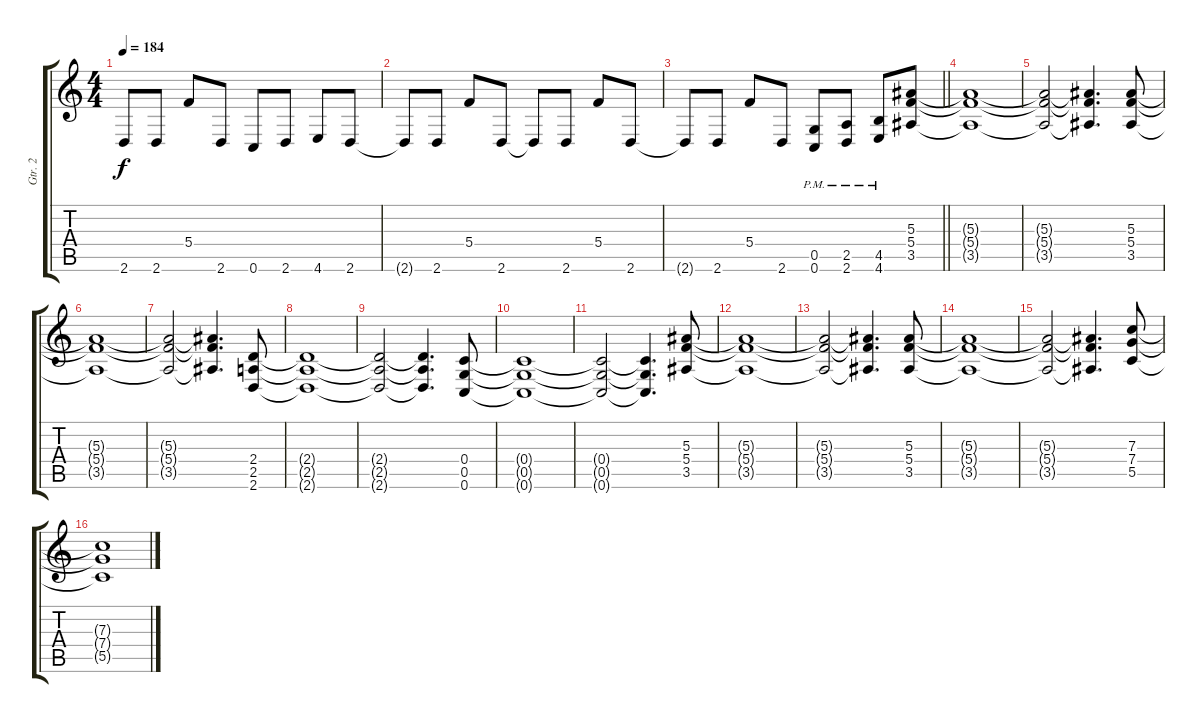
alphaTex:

\track ("Gtr. 2" "Gtr. 2") {instrument overdrivenguitar}
\staff {score tabs}
\tuning (D4 A3 F3 C3 G2 C2) {hide}
\ts (4 4)
\tempo 184
\clef g2
\ks c
2.6{t}.8{dy f} 2.6.8 5.4.8 2.6.8 0.6.8 2.6.8 4.6.8 2.6.8 |
2.6{t}.8 2.6.8 5.4.8 2.6.8 2.6{t}.8 2.6.8 5.4.8 2.6.8 |
\barLineRight lightlight
2.6{t}.8 2.6.8 5.4.8 2.6.8 (0.5{pm} 0.6{pm}).8 (2.5{pm} 2.6{pm}).8 (4.5{pm} 4.6{pm}).8 (5.3 5.4 3.5).8 |
(5.3{t} 5.4{t} 3.5{t}).1 |
(5.3{t} 5.4{t} 3.5{t}).2 (5.3{t} 5.4{t} 3.5{t}).4{d} (5.3 5.4 3.5).8 |
(5.3{t} 5.4{t} 3.5{t}).1 |
(5.3{t} 5.4{t} 3.5{t}).2 (5.3{t} 5.4{t} 3.5{t}).4{d} (2.4 2.5 2.6).8 |
(2.4{t} 2.5{t} 2.6{t}).1 |
(2.4{t} 2.5{t} 2.6{t}).2 (2.4{t} 2.5{t} 2.6{t}).4{d} (0.4 0.5 0.6).8 |
(0.4{t} 0.5{t} 0.6{t}).1 |
(0.4{t} 0.5{t} 0.6{t}).2 (0.4{t} 0.5{t} 0.6{t}).4{d} (5.3 5.4 3.5).8 |
(5.3{t} 5.4{t} 3.5{t}).1 |
(5.3{t} 5.4{t} 3.5{t}).2 (5.3{t} 5.4{t} 3.5{t}).4{d} (5.3 5.4 3.5).8 |
(5.3{t} 5.4{t} 3.5{t}).1 |
(5.3{t} 5.4{t} 3.5{t}).2 (5.3{t} 5.4{t} 3.5{t}).4{d} (7.3 7.4 5.5).8 |
(7.3{t} 7.4{t} 5.5{t}).1
